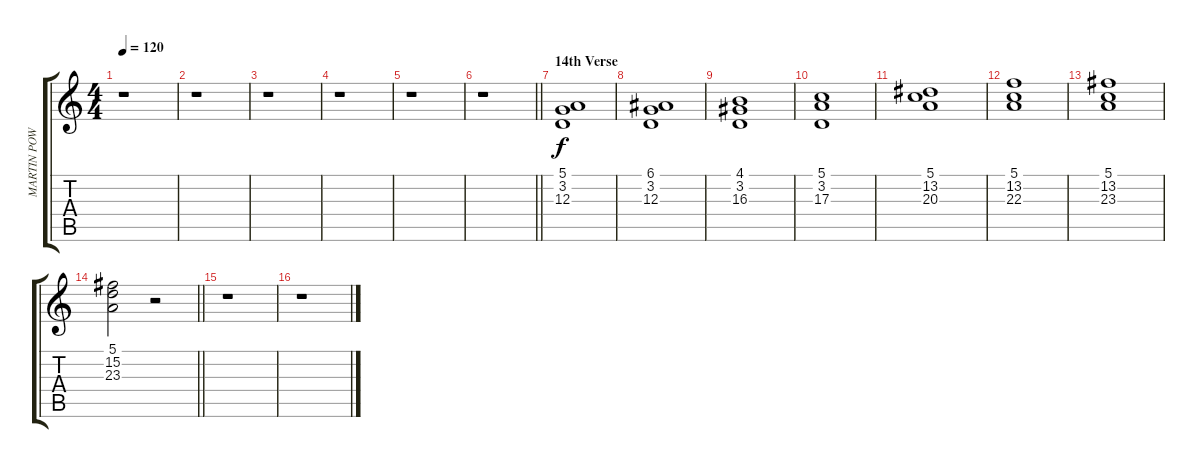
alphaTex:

\track ("MARTIN POWELL" "MARTIN POW") {instrument choiraahs}
\staff {score tabs}
\tuning (E4 B3 G3 D3 A2 E2) {hide}
\ts (4 4)
\tempo 120
\clef g2
\ks c
r.1{dy f} |
r.1 |
r.1 |
r.1 |
r.1 |
\barLineRight lightlight
r.1 |
\section ("" "14th Verse")
(5.1 3.2 12.3).1 |
(6.1 3.2 12.3).1 |
(4.1 3.2 16.3).1 |
(5.1 3.2 17.3).1 |
(5.1 13.2 20.3).1 |
(5.1 13.2 22.3).1 |
(5.1 13.2 23.3).1 |
\barLineRight lightlight
(5.1 15.2 23.3).2 r.2 |
r.1 |
r.1
